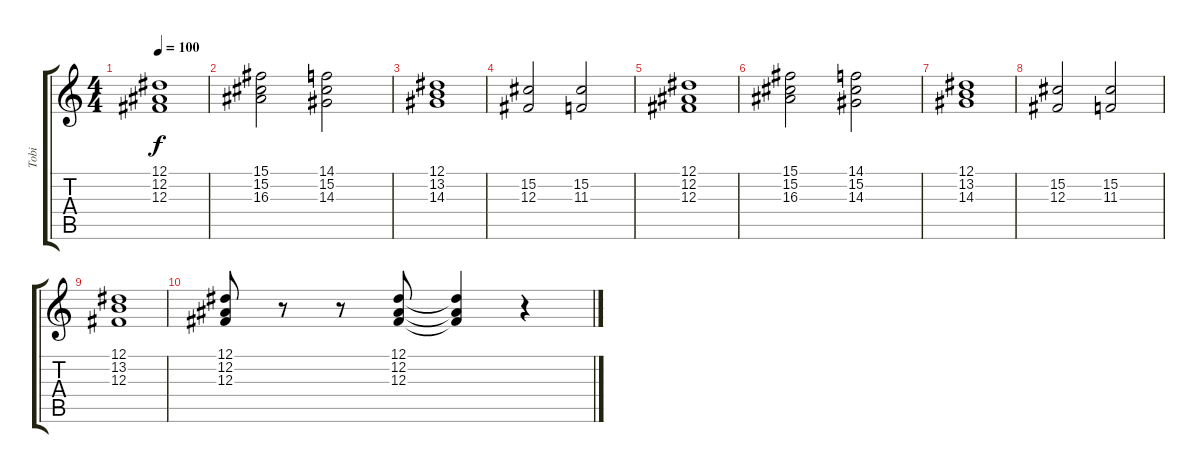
\track ("Tobi" "Tobi") {instrument stringensemble1}
\staff {score tabs}
\tuning (Eb4 Bb3 Gb3 Db3 Ab2 Eb2) {hide}
\ts (4 4)
\tempo 100
\clef g2
\ks c
(12.1 12.2 12.3).1{dy f} |
(15.1 15.2 16.3).2 (14.1 15.2 14.3).2 |
(12.1 13.2 14.3).1 |
(15.2 12.3).2 (15.2 11.3).2 |
(12.1 12.2 12.3).1 |
(15.1 15.2 16.3).2 (14.1 15.2 14.3).2 |
(12.1 13.2 14.3).1 |
(15.2 12.3).2 (15.2 11.3).2 |
(12.1 13.2 12.3).1 |
(12.1 12.2 12.3).8 r.8 r.8 (12.1 12.2 12.3).8 (12.1{t} 12.2{t} 12.3{t}).4 r.4
